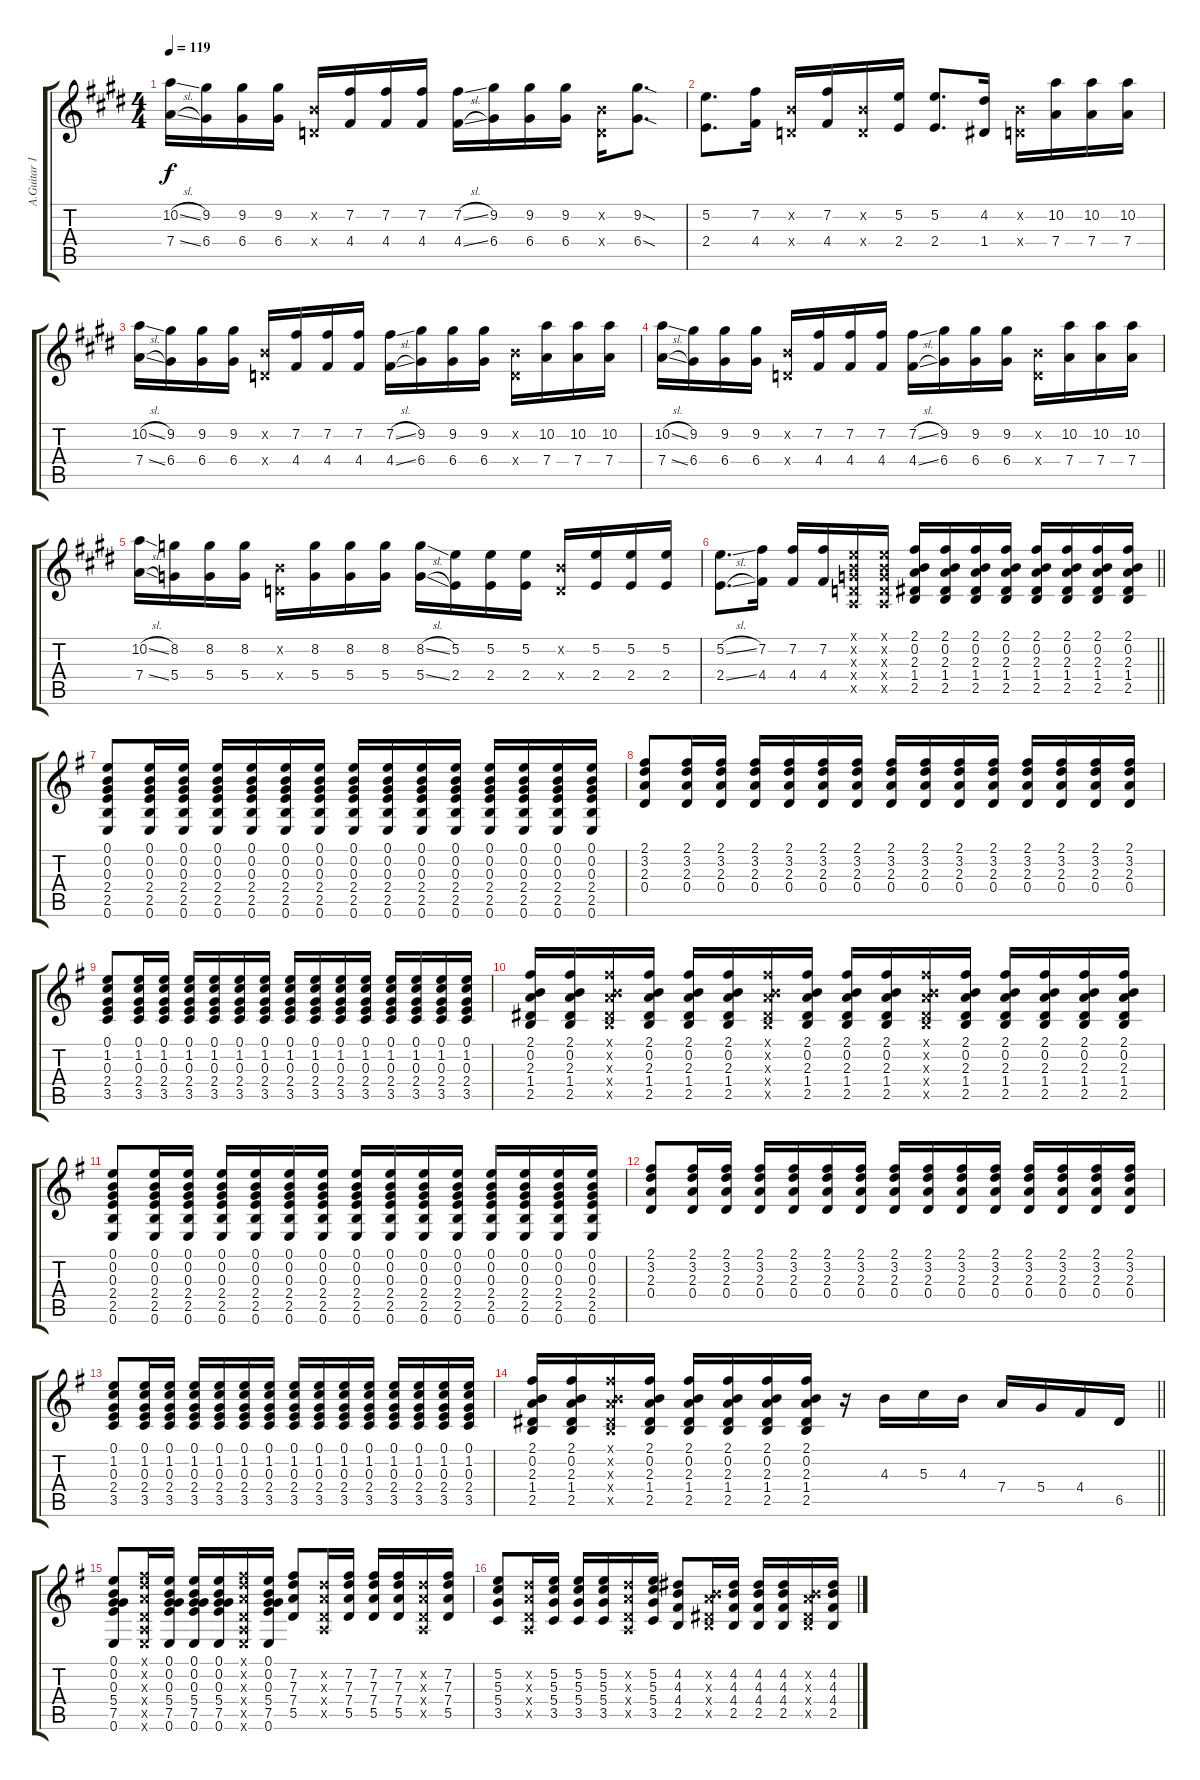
\track ("A.Guitar 1" "A.Guitar 1") {instrument acousticguitarsteel}
\staff {score tabs}
\tuning (E4 B3 G3 D3 A2 E2) {hide}
\ts (4 4)
\tempo 119
\clef g2
\ks c#minor
(10.2{sl} 7.4{sl}).16{dy f} (9.2 6.4).16 (9.2 6.4).16 (9.2 6.4).16 (0.2{x} 0.4{x}).16 (7.2 4.4).16 (7.2 4.4).16 (7.2 4.4).16 (7.2{sl} 4.4{sl}).16 (9.2 6.4).16 (9.2 6.4).16 (9.2 6.4).16 (0.2{x} 0.4{x}).16 (9.2{sod} 6.4{sod}).8{d} |
(5.2 2.4).8{d} (7.2 4.4).16 (0.2{x} 0.4{x}).16 (7.2 4.4).16 (0.2{x} 0.4{x}).16 (5.2 2.4).16 (5.2 2.4).8{d} (4.2 1.4).16 (0.2{x} 0.4{x}).16 (10.2 7.4).16 (10.2 7.4).16 (10.2 7.4).16 |
(10.2{sl} 7.4{sl}).16 (9.2 6.4).16 (9.2 6.4).16 (9.2 6.4).16 (0.2{x} 0.4{x}).16 (7.2 4.4).16 (7.2 4.4).16 (7.2 4.4).16 (7.2{sl} 4.4{sl}).16 (9.2 6.4).16 (9.2 6.4).16 (9.2 6.4).16 (0.2{x} 0.4{x}).16 (10.2 7.4).16 (10.2 7.4).16 (10.2 7.4).16 |
(10.2{sl} 7.4{sl}).16 (9.2 6.4).16 (9.2 6.4).16 (9.2 6.4).16 (0.2{x} 0.4{x}).16 (7.2 4.4).16 (7.2 4.4).16 (7.2 4.4).16 (7.2{sl} 4.4{sl}).16 (9.2 6.4).16 (9.2 6.4).16 (9.2 6.4).16 (0.2{x} 0.4{x}).16 (10.2 7.4).16 (10.2 7.4).16 (10.2 7.4).16 |
(10.2{sl} 7.4{sl}).16 (8.2 5.4).16 (8.2 5.4).16 (8.2 5.4).16 (0.2{x} 0.4{x}).16 (8.2 5.4).16 (8.2 5.4).16 (8.2 5.4).16 (8.2{sl} 5.4{sl}).16 (5.2 2.4).16 (5.2 2.4).16 (5.2 2.4).16 (0.2{x} 0.4{x}).16 (5.2 2.4).16 (5.2 2.4).16 (5.2 2.4).16 |
\barLineRight lightlight
(5.2{sl} 2.4{sl}).8{d} (7.2 4.4).16 (7.2 4.4).16 (7.2 4.4).16 (0.1{x} 0.2{x} 0.3{x} 0.4{x} 0.5{x}).16{volume 10} (0.1{x} 0.2{x} 0.3{x} 0.4{x} 0.5{x}).16 (2.1 0.2 2.3 1.4 2.5).16 (2.1 0.2 2.3 1.4 2.5).16 (2.1 0.2 2.3 1.4 2.5).16 (2.1 0.2 2.3 1.4 2.5).16 (2.1 0.2 2.3 1.4 2.5).16 (2.1 0.2 2.3 1.4 2.5).16 (2.1 0.2 2.3 1.4 2.5).16 (2.1 0.2 2.3 1.4 2.5).16 |
\ks eminor
(0.1 0.2 0.3 2.4 2.5 0.6).8 (0.1 0.2 0.3 2.4 2.5 0.6).16 (0.1 0.2 0.3 2.4 2.5 0.6).16 (0.1 0.2 0.3 2.4 2.5 0.6).16 (0.1 0.2 0.3 2.4 2.5 0.6).16 (0.1 0.2 0.3 2.4 2.5 0.6).16 (0.1 0.2 0.3 2.4 2.5 0.6).16 (0.1 0.2 0.3 2.4 2.5 0.6).16 (0.1 0.2 0.3 2.4 2.5 0.6).16 (0.1 0.2 0.3 2.4 2.5 0.6).16 (0.1 0.2 0.3 2.4 2.5 0.6).16 (0.1 0.2 0.3 2.4 2.5 0.6).16 (0.1 0.2 0.3 2.4 2.5 0.6).16 (0.1 0.2 0.3 2.4 2.5 0.6).16 (0.1 0.2 0.3 2.4 2.5 0.6).16 |
(2.1 3.2 2.3 0.4).8 (2.1 3.2 2.3 0.4).16 (2.1 3.2 2.3 0.4).16 (2.1 3.2 2.3 0.4).16 (2.1 3.2 2.3 0.4).16 (2.1 3.2 2.3 0.4).16 (2.1 3.2 2.3 0.4).16 (2.1 3.2 2.3 0.4).16 (2.1 3.2 2.3 0.4).16 (2.1 3.2 2.3 0.4).16 (2.1 3.2 2.3 0.4).16 (2.1 3.2 2.3 0.4).16 (2.1 3.2 2.3 0.4).16 (2.1 3.2 2.3 0.4).16 (2.1 3.2 2.3 0.4).16 |
(0.1 1.2 0.3 2.4 3.5).8 (0.1 1.2 0.3 2.4 3.5).16 (0.1 1.2 0.3 2.4 3.5).16 (0.1 1.2 0.3 2.4 3.5).16 (0.1 1.2 0.3 2.4 3.5).16 (0.1 1.2 0.3 2.4 3.5).16 (0.1 1.2 0.3 2.4 3.5).16 (0.1 1.2 0.3 2.4 3.5).16 (0.1 1.2 0.3 2.4 3.5).16 (0.1 1.2 0.3 2.4 3.5).16 (0.1 1.2 0.3 2.4 3.5).16 (0.1 1.2 0.3 2.4 3.5).16 (0.1 1.2 0.3 2.4 3.5).16 (0.1 1.2 0.3 2.4 3.5).16 (0.1 1.2 0.3 2.4 3.5).16 |
(2.1 0.2 2.3 1.4 2.5).16 (2.1 0.2 2.3 1.4 2.5).16 (2.1{x} 0.2{x} 2.3{x} 1.4{x} 2.5{x}).16 (2.1 0.2 2.3 1.4 2.5).16 (2.1 0.2 2.3 1.4 2.5).16 (2.1 0.2 2.3 1.4 2.5).16 (2.1{x} 0.2{x} 2.3{x} 1.4{x} 2.5{x}).16 (2.1 0.2 2.3 1.4 2.5).16 (2.1 0.2 2.3 1.4 2.5).16 (2.1 0.2 2.3 1.4 2.5).16 (2.1{x} 0.2{x} 2.3{x} 1.4{x} 2.5{x}).16 (2.1 0.2 2.3 1.4 2.5).16 (2.1 0.2 2.3 1.4 2.5).16 (2.1 0.2 2.3 1.4 2.5).16 (2.1 0.2 2.3 1.4 2.5).16 (2.1 0.2 2.3 1.4 2.5).16 |
(0.1 0.2 0.3 2.4 2.5 0.6).8 (0.1 0.2 0.3 2.4 2.5 0.6).16 (0.1 0.2 0.3 2.4 2.5 0.6).16 (0.1 0.2 0.3 2.4 2.5 0.6).16 (0.1 0.2 0.3 2.4 2.5 0.6).16 (0.1 0.2 0.3 2.4 2.5 0.6).16 (0.1 0.2 0.3 2.4 2.5 0.6).16 (0.1 0.2 0.3 2.4 2.5 0.6).16 (0.1 0.2 0.3 2.4 2.5 0.6).16 (0.1 0.2 0.3 2.4 2.5 0.6).16 (0.1 0.2 0.3 2.4 2.5 0.6).16 (0.1 0.2 0.3 2.4 2.5 0.6).16 (0.1 0.2 0.3 2.4 2.5 0.6).16 (0.1 0.2 0.3 2.4 2.5 0.6).16 (0.1 0.2 0.3 2.4 2.5 0.6).16 |
(2.1 3.2 2.3 0.4).8 (2.1 3.2 2.3 0.4).16 (2.1 3.2 2.3 0.4).16 (2.1 3.2 2.3 0.4).16 (2.1 3.2 2.3 0.4).16 (2.1 3.2 2.3 0.4).16 (2.1 3.2 2.3 0.4).16 (2.1 3.2 2.3 0.4).16 (2.1 3.2 2.3 0.4).16 (2.1 3.2 2.3 0.4).16 (2.1 3.2 2.3 0.4).16 (2.1 3.2 2.3 0.4).16 (2.1 3.2 2.3 0.4).16 (2.1 3.2 2.3 0.4).16 (2.1 3.2 2.3 0.4).16 |
(0.1 1.2 0.3 2.4 3.5).8 (0.1 1.2 0.3 2.4 3.5).16 (0.1 1.2 0.3 2.4 3.5).16 (0.1 1.2 0.3 2.4 3.5).16 (0.1 1.2 0.3 2.4 3.5).16 (0.1 1.2 0.3 2.4 3.5).16 (0.1 1.2 0.3 2.4 3.5).16 (0.1 1.2 0.3 2.4 3.5).16 (0.1 1.2 0.3 2.4 3.5).16 (0.1 1.2 0.3 2.4 3.5).16 (0.1 1.2 0.3 2.4 3.5).16 (0.1 1.2 0.3 2.4 3.5).16 (0.1 1.2 0.3 2.4 3.5).16 (0.1 1.2 0.3 2.4 3.5).16 (0.1 1.2 0.3 2.4 3.5).16 |
\barLineRight lightlight
(2.1 0.2 2.3 1.4 2.5).16 (2.1 0.2 2.3 1.4 2.5).16 (2.1{x} 0.2{x} 2.3{x} 1.4{x} 2.5{x}).16 (2.1 0.2 2.3 1.4 2.5).16 (2.1 0.2 2.3 1.4 2.5).16 (2.1 0.2 2.3 1.4 2.5).16 (2.1 0.2 2.3 1.4 2.5).16 (2.1 0.2 2.3 1.4 2.5).16 r.16 4.3.16{volume 12} 5.3.16 4.3.16 7.4.16 5.4.16 4.4.16 6.5.16 |
(0.1 0.2 0.3 5.4 7.5 0.6).8 (2.1{x} 3.2{x} 2.3{x} 0.4{x} 0.5{x} 0.6{x}).16 (0.1 0.2 0.3 5.4 7.5 0.6).16 (0.1 0.2 0.3 5.4 7.5 0.6).16 (0.1 0.2 0.3 5.4 7.5 0.6).16 (2.1{x} 3.2{x} 2.3{x} 0.4{x} 0.5{x} 0.6{x}).16 (0.1 0.2 0.3 5.4 7.5 0.6).16 (7.2 7.3 7.4 5.5).8 (3.2{x} 2.3{x} 0.4{x} 0.5{x}).16 (7.2 7.3 7.4 5.5).16 (7.2 7.3 7.4 5.5).16 (7.2 7.3 7.4 5.5).16 (3.2{x} 2.3{x} 0.4{x} 0.5{x}).16 (7.2 7.3 7.4 5.5).16 |
(5.2 5.3 5.4 3.5).8 (3.2{x} 2.3{x} 0.4{x} 0.5{x}).16 (5.2 5.3 5.4 3.5).16 (5.2 5.3 5.4 3.5).16 (5.2 5.3 5.4 3.5).16 (3.2{x} 2.3{x} 0.4{x} 0.5{x}).16 (5.2 5.3 5.4 3.5).16 (4.2 4.3 4.4 2.5).8 (0.2{x} 2.3{x} 1.4{x} 2.5{x}).16 (4.2 4.3 4.4 2.5).16 (4.2 4.3 4.4 2.5).16 (4.2 4.3 4.4 2.5).16 (0.2{x} 2.3{x} 1.4{x} 2.5{x}).16 (4.2 4.3 4.4 2.5).16
